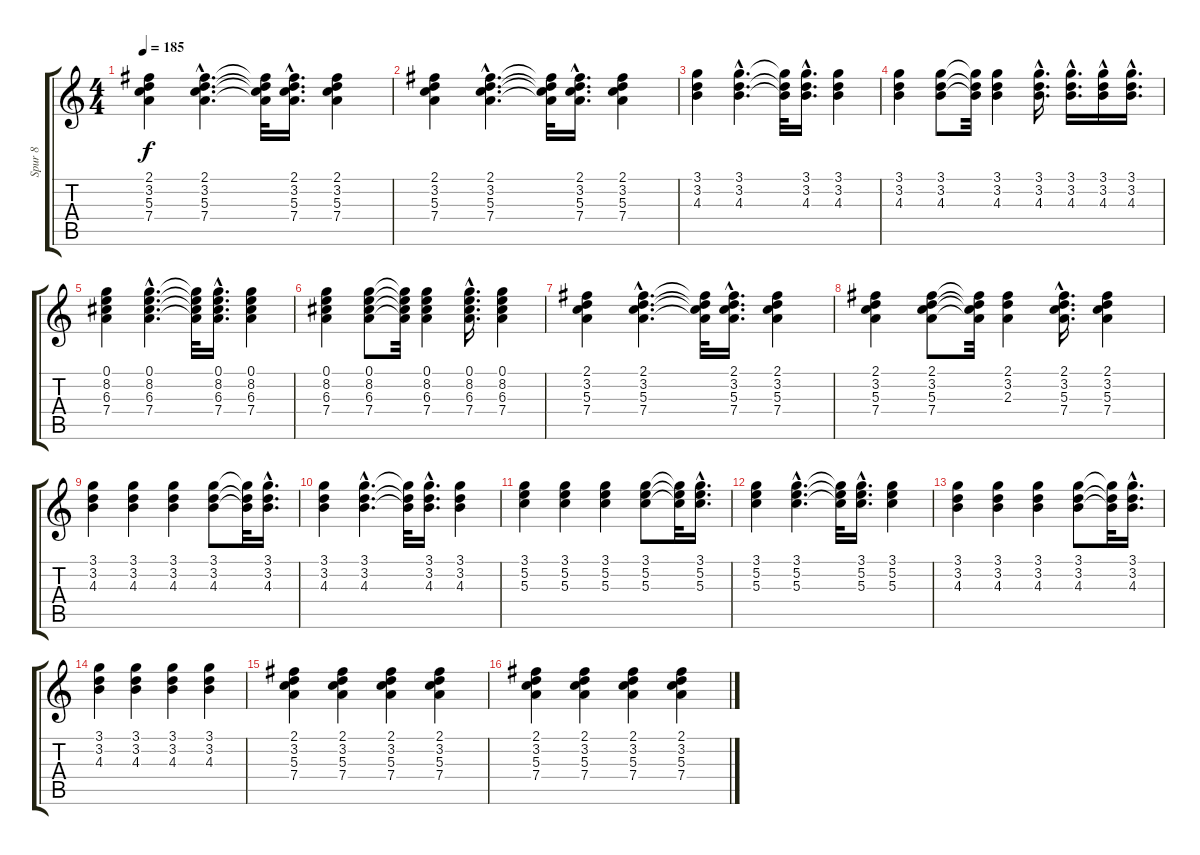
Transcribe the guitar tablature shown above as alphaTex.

\track ("Spur 8" "Spur 8") {instrument acousticguitarsteel}
\staff {score tabs}
\tuning (E4 B3 G3 D3 A2 E2) {hide}
\ts (4 4)
\tempo 185
\clef g2
\ks c
(2.1 3.2 5.3 7.4).4{dy f} (2.1{hac} 3.2{hac} 5.3{hac} 7.4{hac}).4{d} (2.1{t} 3.2{t} 5.3{t} 7.4{t}).32 (2.1{hac} 3.2{hac} 5.3{hac} 7.4{hac}).16{d} (2.1 3.2 5.3 7.4).4 |
(2.1 3.2 5.3 7.4).4 (2.1{hac} 3.2{hac} 5.3{hac} 7.4{hac}).4{d} (2.1{t} 3.2{t} 5.3{t} 7.4{t}).32 (2.1{hac} 3.2{hac} 5.3{hac} 7.4{hac}).16{d} (2.1 3.2 5.3 7.4).4 |
(3.1 3.2 4.3).4 (3.1{hac} 3.2{hac} 4.3{hac}).4{d} (3.1{t} 3.2{t} 4.3{t}).32 (3.1{hac} 3.2{hac} 4.3{hac}).16{d} (3.1 3.2 4.3).4 |
(3.1 3.2 4.3).4 (3.1 3.2 4.3).8 (3.1{t} 3.2{t} 4.3{t}).32 (3.1 3.2 4.3).4 (3.1{hac} 3.2{hac} 4.3{hac}).16{d} (3.1{hac} 3.2{hac} 4.3{hac}).16{d} (3.1{hac} 3.2{hac} 4.3{hac}).16 (3.1{hac} 3.2{hac} 4.3{hac}).16{d} |
(0.1 8.2 6.3 7.4).4 (0.1{hac} 8.2{hac} 6.3{hac} 7.4{hac}).4{d} (0.1{t} 8.2{t} 6.3{t} 7.4{t}).32 (0.1{hac} 8.2{hac} 6.3{hac} 7.4{hac}).16{d} (0.1 8.2 6.3 7.4).4 |
(0.1 8.2 6.3 7.4).4 (0.1 8.2 6.3 7.4).8 (0.1{t} 8.2{t} 6.3{t} 7.4{t}).32 (0.1 8.2 6.3 7.4).4 (0.1{hac} 8.2{hac} 6.3{hac} 7.4{hac}).16{d} (0.1 8.2 6.3 7.4).4 |
(2.1 3.2 5.3 7.4).4 (2.1{hac} 3.2{hac} 5.3{hac} 7.4{hac}).4{d} (2.1{t} 3.2{t} 5.3{t} 7.4{t}).32 (2.1{hac} 3.2{hac} 5.3{hac} 7.4{hac}).16{d} (2.1 3.2 5.3 7.4).4 |
(2.1 3.2 5.3 7.4).4 (2.1 3.2 5.3 7.4).8 (2.1{t} 3.2{t} 5.3{t} 7.4{t}).32 (2.1 3.2 2.3).4 (2.1{hac} 3.2{hac} 5.3{hac} 7.4{hac}).16{d} (2.1 3.2 5.3 7.4).4 |
(3.1 3.2 4.3).4 (3.1 3.2 4.3).4 (3.1 3.2 4.3).4 (3.1 3.2 4.3).8 (3.1{t} 3.2{t} 4.3{t}).32 (3.1{hac} 3.2{hac} 4.3{hac}).16{d} |
(3.1 3.2 4.3).4 (3.1{hac} 3.2{hac} 4.3{hac}).4{d} (3.1{t} 3.2{t} 4.3{t}).32 (3.1{hac} 3.2{hac} 4.3{hac}).16{d} (3.1 3.2 4.3).4 |
(3.1 5.2 5.3).4 (3.1 5.2 5.3).4 (3.1 5.2 5.3).4 (3.1 5.2 5.3).8 (3.1{t} 5.2{t} 5.3{t}).32 (3.1{hac} 5.2{hac} 5.3{hac}).16{d} |
(3.1 5.2 5.3).4 (3.1{hac} 5.2{hac} 5.3{hac}).4{d} (3.1{t} 5.2{t} 5.3{t}).32 (3.1{hac} 5.2{hac} 5.3{hac}).16{d} (3.1 5.2 5.3).4 |
(3.1 3.2 4.3).4 (3.1 3.2 4.3).4 (3.1 3.2 4.3).4 (3.1 3.2 4.3).8 (3.1{t} 3.2{t} 4.3{t}).32 (3.1{hac} 3.2{hac} 4.3{hac}).16{d} |
(3.1 3.2 4.3).4 (3.1 3.2 4.3).4 (3.1 3.2 4.3).4 (3.1 3.2 4.3).4 |
(2.1 3.2 5.3 7.4).4 (2.1 3.2 5.3 7.4).4 (2.1 3.2 5.3 7.4).4 (2.1 3.2 5.3 7.4).4 |
(2.1 3.2 5.3 7.4).4 (2.1 3.2 5.3 7.4).4 (2.1 3.2 5.3 7.4).4 (2.1 3.2 5.3 7.4).4
